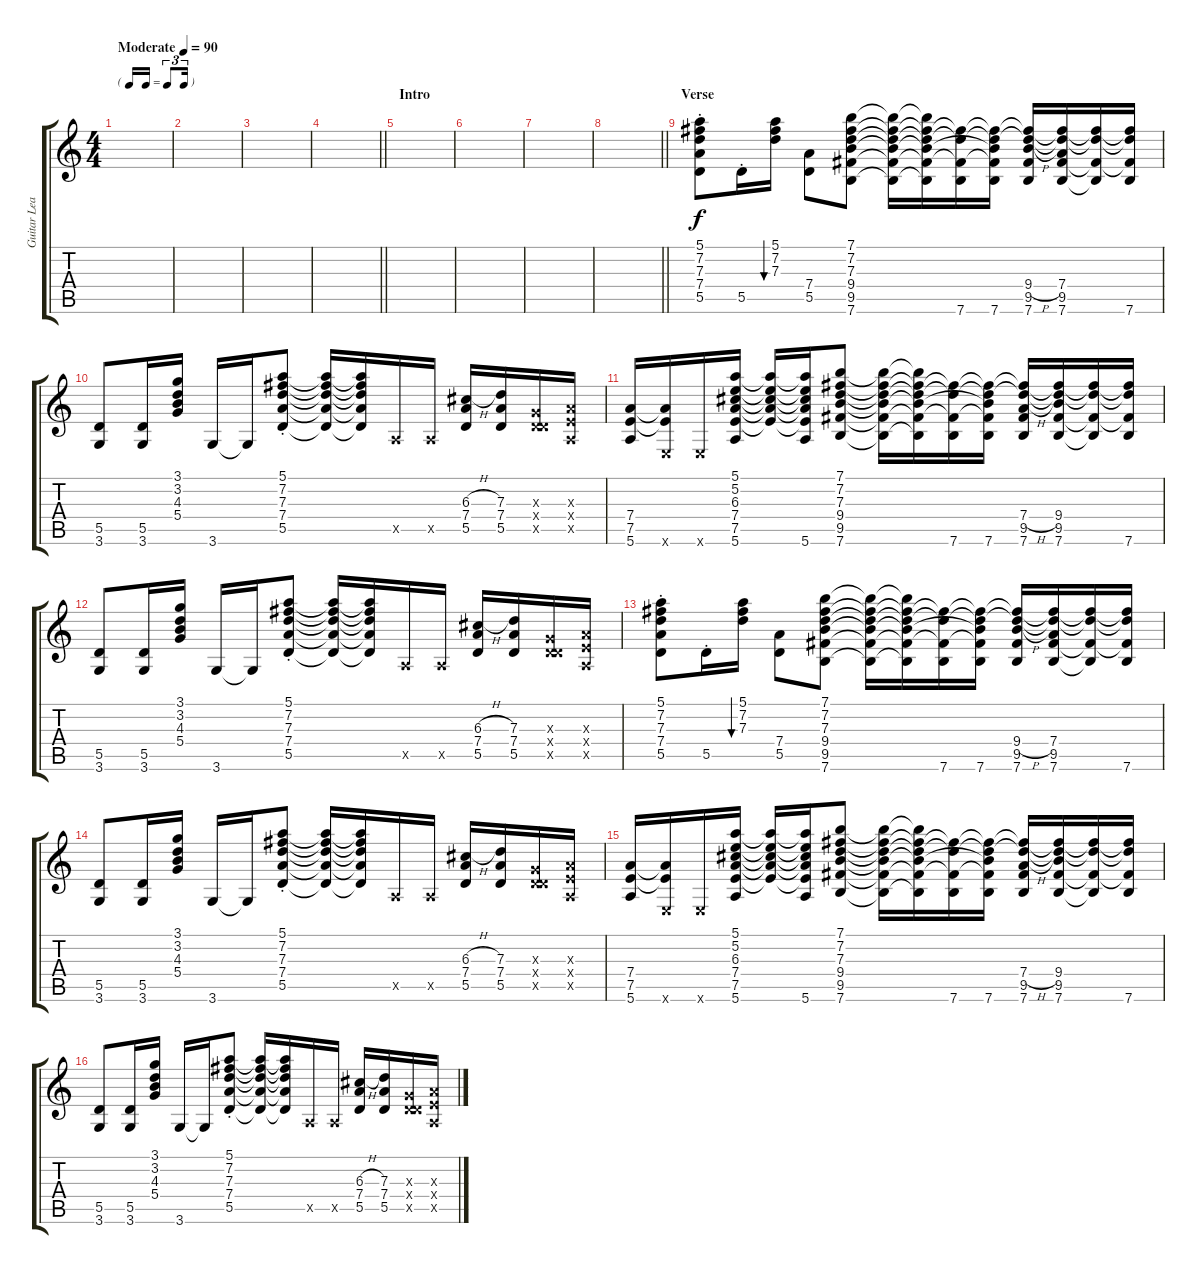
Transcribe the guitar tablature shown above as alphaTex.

\track ("Guitar Lead" "Guitar Lea") {instrument electricguitarjazz}
\staff {score tabs}
\tuning (E4 B3 G3 D3 A2 E2) {hide}
\ts (4 4)
\tf triplet16th
\tempo (90 "Moderate")
\clef g2
\ks c
|
|
|
\barLineRight lightlight
|
\section ("" "Intro")
|
|
|
\barLineRight lightlight
|
\section ("" "Verse")
(5.1 7.2 7.3 7.4 5.5{st}).8 5.5{st}.16 (5.1 7.2 7.3).16{bu 30} (7.4 5.5).8 (7.1 7.2 7.3 9.4 9.5 7.6).8 (7.1{t} 7.2{t} 7.3{t} 9.4{t} 9.5{t} 7.6{t}).16 (7.1{t} 7.2{t} 7.3{t} 9.4{t} 9.5{t} 7.6{t}).16 (7.2{t} 7.3{t} 9.5{t} 7.6).16 (7.2{t} 7.3{t} 9.4{t} 9.5{t} 7.6).16 (7.2{t} 7.3{t} 9.4{h} 9.5 7.6).16 (7.2{t} 7.3{t} 7.4 9.5 7.6).16 (7.2{t} 7.3{t} 9.5{t} 7.6{t}).16 (7.2{t} 7.3{t} 9.5{t} 7.6).16 |
(5.5 3.6).8 (5.5 3.6).16 (3.1 3.2 4.3 5.4).16 3.6.16 3.6{t}.16 (5.1 7.2 7.3 7.4 5.5{st}).8 (5.1{t} 7.2{t} 7.3{t} 7.4{t} 5.5{t}).16 (5.1{t} 7.2{t} 7.3{t} 7.4{t} 5.5{t}).16 0.5{x}.16 0.5{x}.16 (6.3{h} 7.4 5.5).16 (7.3 7.4 5.5).16 (0.3{x} 0.4{x} 5.5{x}).16 (2.3{x} 2.4{x} 0.5{x}).16 |
(7.4 7.5 5.6).16 (7.4{t} 7.5{t} 0.6{x}).16 0.6{x}.16 (5.1 5.2 6.3 7.4 7.5 5.6).16 (5.1{t} 5.2{t} 6.3{t} 7.4{t} 7.5{t}).16 (5.1{t} 5.2{t} 6.3{t} 7.4{t} 7.5{t} 5.6).16 (7.1 7.2 7.3 9.4 9.5 7.6).8 (7.1{t} 7.2{t} 7.3{t} 9.4{t} 9.5{t} 7.6{t}).16 (7.1{t} 7.2{t} 7.3{t} 9.4{t} 9.5{t} 7.6{t}).16 (7.2{t} 7.3{t} 9.5{t} 7.6).16 (7.2{t} 7.3{t} 9.4{t} 9.5{t} 7.6).16 (7.2{t} 7.3{t} 7.4{h} 9.5 7.6).16 (7.2{t} 7.3{t} 9.4 9.5 7.6).16 (7.2{t} 7.3{t} 9.5{t} 7.6{t}).16 (7.2{t} 7.3{t} 9.5{t} 7.6).16 |
(5.5 3.6).8 (5.5 3.6).16 (3.1 3.2 4.3 5.4).16 3.6.16 3.6{t}.16 (5.1 7.2 7.3 7.4 5.5{st}).8 (5.1{t} 7.2{t} 7.3{t} 7.4{t} 5.5{t}).16 (5.1{t} 7.2{t} 7.3{t} 7.4{t} 5.5{t}).16 0.5{x}.16 0.5{x}.16 (6.3{h} 7.4 5.5).16 (7.3 7.4 5.5).16 (0.3{x} 0.4{x} 5.5{x}).16 (2.3{x} 2.4{x} 0.5{x}).16 |
(5.1 7.2 7.3 7.4 5.5{st}).8 5.5{st}.16 (5.1 7.2 7.3).16{bu 30} (7.4 5.5).8 (7.1 7.2 7.3 9.4 9.5 7.6).8 (7.1{t} 7.2{t} 7.3{t} 9.4{t} 9.5{t} 7.6{t}).16 (7.1{t} 7.2{t} 7.3{t} 9.4{t} 9.5{t} 7.6{t}).16 (7.2{t} 7.3{t} 9.5{t} 7.6).16 (7.2{t} 7.3{t} 9.4{t} 9.5{t} 7.6).16 (7.2{t} 7.3{t} 9.4{h} 9.5 7.6).16 (7.2{t} 7.3{t} 7.4 9.5 7.6).16 (7.2{t} 7.3{t} 9.5{t} 7.6{t}).16 (7.2{t} 7.3{t} 9.5{t} 7.6).16 |
(5.5 3.6).8 (5.5 3.6).16 (3.1 3.2 4.3 5.4).16 3.6.16 3.6{t}.16 (5.1 7.2 7.3 7.4 5.5{st}).8 (5.1{t} 7.2{t} 7.3{t} 7.4{t} 5.5{t}).16 (5.1{t} 7.2{t} 7.3{t} 7.4{t} 5.5{t}).16 0.5{x}.16 0.5{x}.16 (6.3{h} 7.4 5.5).16 (7.3 7.4 5.5).16 (0.3{x} 0.4{x} 5.5{x}).16 (2.3{x} 2.4{x} 0.5{x}).16 |
(7.4 7.5 5.6).16 (7.4{t} 7.5{t} 0.6{x}).16 0.6{x}.16 (5.1 5.2 6.3 7.4 7.5 5.6).16 (5.1{t} 5.2{t} 6.3{t} 7.4{t} 7.5{t}).16 (5.1{t} 5.2{t} 6.3{t} 7.4{t} 7.5{t} 5.6).16 (7.1 7.2 7.3 9.4 9.5 7.6).8 (7.1{t} 7.2{t} 7.3{t} 9.4{t} 9.5{t} 7.6{t}).16 (7.1{t} 7.2{t} 7.3{t} 9.4{t} 9.5{t} 7.6{t}).16 (7.2{t} 7.3{t} 9.5{t} 7.6).16 (7.2{t} 7.3{t} 9.4{t} 9.5{t} 7.6).16 (7.2{t} 7.3{t} 7.4{h} 9.5 7.6).16 (7.2{t} 7.3{t} 9.4 9.5 7.6).16 (7.2{t} 7.3{t} 9.5{t} 7.6{t}).16 (7.2{t} 7.3{t} 9.5{t} 7.6).16 |
(5.5 3.6).8 (5.5 3.6).16 (3.1 3.2 4.3 5.4).16 3.6.16 3.6{t}.16 (5.1 7.2 7.3 7.4 5.5{st}).8 (5.1{t} 7.2{t} 7.3{t} 7.4{t} 5.5{t}).16 (5.1{t} 7.2{t} 7.3{t} 7.4{t} 5.5{t}).16 0.5{x}.16 0.5{x}.16 (6.3{h} 7.4 5.5).16 (7.3 7.4 5.5).16 (0.3{x} 0.4{x} 5.5{x}).16 (2.3{x} 2.4{x} 0.5{x}).16
